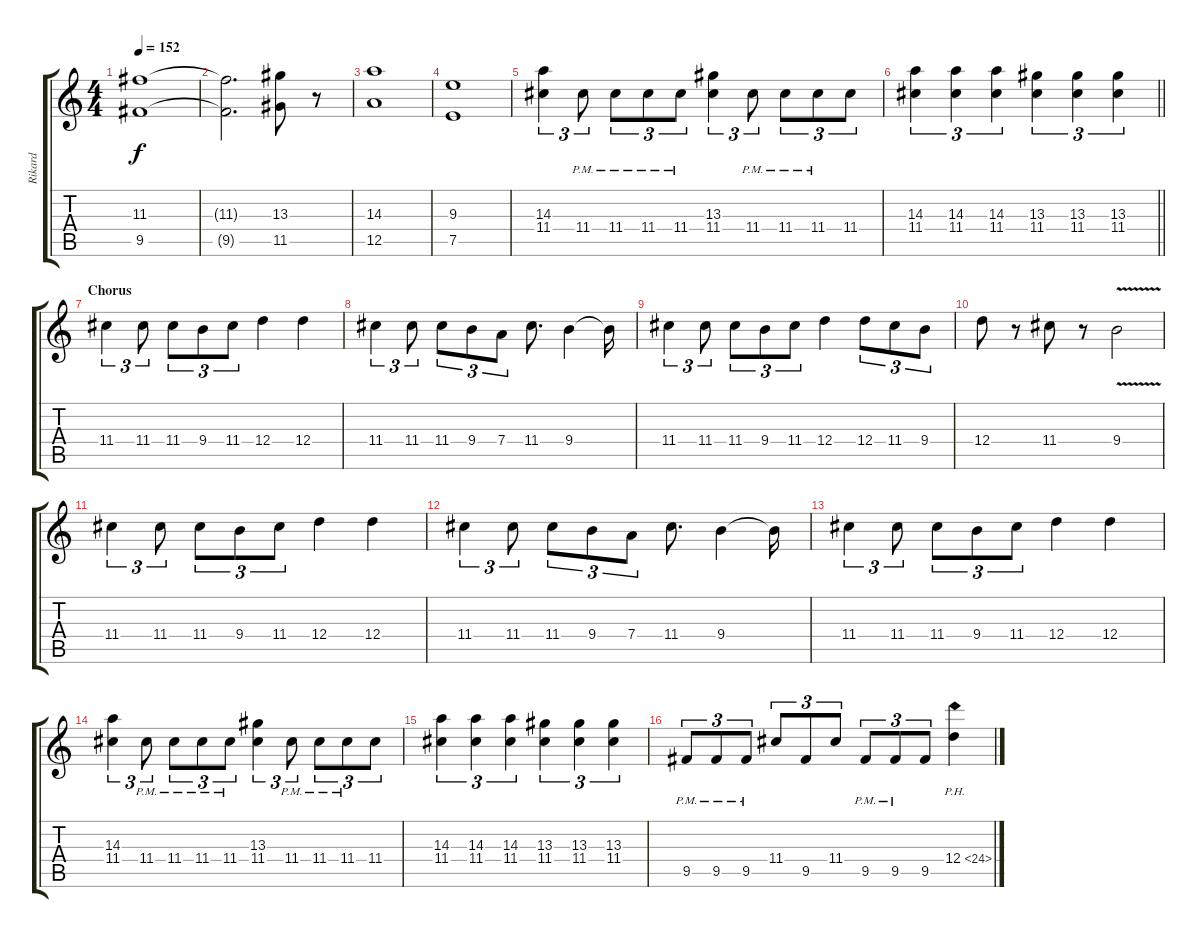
\track ("Rikard" "Rikard") {instrument distortionguitar}
\staff {score tabs}
\tuning (E4 B3 G3 D3 A2 E2) {hide}
\ts (4 4)
\tempo 152
\clef g2
\ks c
(11.3 9.5).1{dy f} |
(11.3{t} 9.5{t}).2{d} (13.3 11.5).8 r.8 |
(14.3 12.5).1 |
(9.3 7.5).1 |
(14.3 11.4).4{tu (3 2)} 11.4{pm}.8{tu (3 2)} 11.4{pm}.8{tu (3 2)} 11.4{pm}.8{tu (3 2)} 11.4{pm}.8{tu (3 2)} (13.3 11.4).4{tu (3 2)} 11.4{pm}.8{tu (3 2)} 11.4{pm}.8{tu (3 2)} 11.4{pm}.8{tu (3 2)} 11.4.8{tu (3 2)} |
\barLineRight lightlight
(14.3 11.4).4{tu (3 2)} (14.3 11.4).4{tu (3 2)} (14.3 11.4).4{tu (3 2)} (13.3 11.4).4{tu (3 2)} (13.3 11.4).4{tu (3 2)} (13.3 11.4).4{tu (3 2)} |
\section ("" "Chorus")
11.4.4{tu (3 2)} 11.4.8{tu (3 2)} 11.4.8{tu (3 2)} 9.4.8{tu (3 2)} 11.4.8{tu (3 2)} 12.4.4 12.4.4 |
11.4.4{tu (3 2)} 11.4.8{tu (3 2)} 11.4.8{tu (3 2)} 9.4.8{tu (3 2)} 7.4.8{tu (3 2)} 11.4.8{d} 9.4.4 9.4{t}.16 |
11.4.4{tu (3 2)} 11.4.8{tu (3 2)} 11.4.8{tu (3 2)} 9.4.8{tu (3 2)} 11.4.8{tu (3 2)} 12.4.4 12.4.8{tu (3 2)} 11.4.8{tu (3 2)} 9.4.8{tu (3 2)} |
12.4.8 r.8 11.4.8 r.8 9.4{v}.2 |
11.4.4{tu (3 2)} 11.4.8{tu (3 2)} 11.4.8{tu (3 2)} 9.4.8{tu (3 2)} 11.4.8{tu (3 2)} 12.4.4 12.4.4 |
11.4.4{tu (3 2)} 11.4.8{tu (3 2)} 11.4.8{tu (3 2)} 9.4.8{tu (3 2)} 7.4.8{tu (3 2)} 11.4.8{d} 9.4.4 9.4{t}.16 |
11.4.4{tu (3 2)} 11.4.8{tu (3 2)} 11.4.8{tu (3 2)} 9.4.8{tu (3 2)} 11.4.8{tu (3 2)} 12.4.4 12.4.4 |
(14.3 11.4).4{tu (3 2)} 11.4{pm}.8{tu (3 2)} 11.4{pm}.8{tu (3 2)} 11.4{pm}.8{tu (3 2)} 11.4{pm}.8{tu (3 2)} (13.3 11.4).4{tu (3 2)} 11.4{pm}.8{tu (3 2)} 11.4{pm}.8{tu (3 2)} 11.4{pm}.8{tu (3 2)} 11.4.8{tu (3 2)} |
(14.3 11.4).4{tu (3 2)} (14.3 11.4).4{tu (3 2)} (14.3 11.4).4{tu (3 2)} (13.3 11.4).4{tu (3 2)} (13.3 11.4).4{tu (3 2)} (13.3 11.4).4{tu (3 2)} |
9.5{pm}.8{tu (3 2)} 9.5{pm}.8{tu (3 2)} 9.5{pm}.8{tu (3 2)} 11.4.8{tu (3 2)} 9.5.8{tu (3 2)} 11.4.8{tu (3 2)} 9.5{pm}.8{tu (3 2)} 9.5{pm}.8{tu (3 2)} 9.5.8{tu (3 2)} 12.4{ph 12}.4
